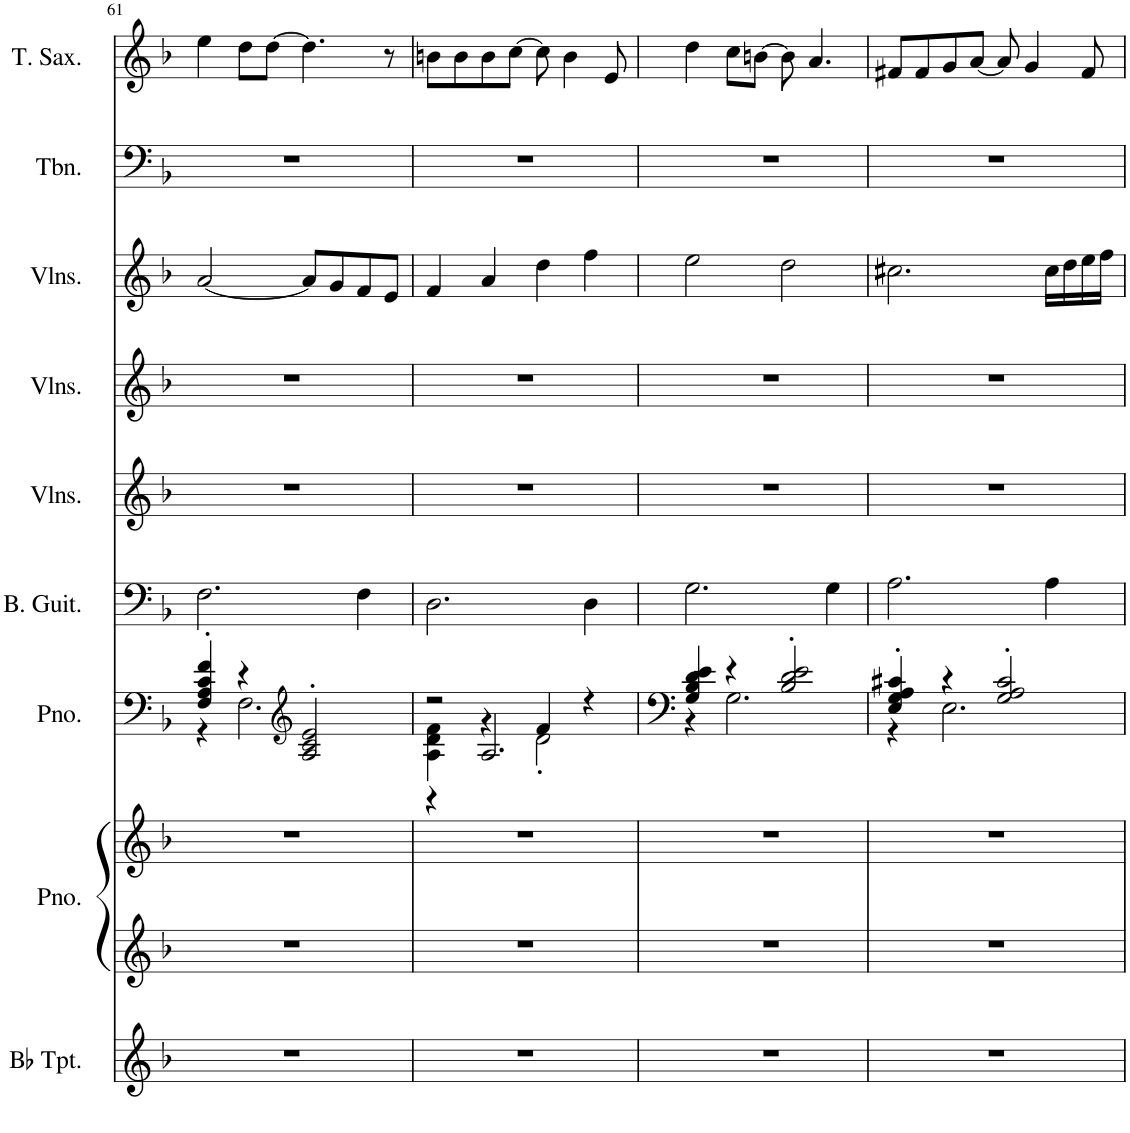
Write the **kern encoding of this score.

**kern	**kern	**kern	**kern	**kern	**kern	**kern	**kern	**kern	**kern
*part9	*part8	*part8	*part7	*part6	*part5	*part4	*part3	*part2	*part1
*staff10	*staff9	*staff8	*staff7	*staff6	*staff5	*staff4	*staff3	*staff2	*staff1
*I"Bb Trumpet, Trumpet 123	*I"Piano, Piano R	*	*I"Piano, Piano L	*I"Bass Guitar, Bass	*I"Violins, Strings	*I"Violins, Strings	*I"Violins,  Strings	*I"Trombone, vokal 1.2.3	*I"Tenor Saxophone, SOLO
*I'Bb Tpt.	*I'Pno.	*	*I'Pno.	*I'B. Guit.	*I'Vlns.	*I'Vlns.	*I'Vlns.	*I'Tbn.	*I'T. Sax.
!!LO:PB:g=z
*clefG2	*clefG2	*clefG2	*clefG2	*clefF4	*clefG2	*clefG2	*clefG2	*clefF4	*clefG2
*Trd1c2	*	*	*	*Trd7c12	*	*	*	*	*Trd8c14
*k[b-]	*k[b-]	*k[b-]	*k[b-]	*k[b-]	*k[b-]	*k[b-]	*k[b-]	*k[b-]	*k[b-]
*M4/4	*M4/4	*M4/4	*M4/4	*M4/4	*M4/4	*M4/4	*M4/4	*M4/4	*M4/4
=61	=61	=61	=61	=61	=61	=61	=61	=61	=61
*	*	*	*^	*	*	*	*	*	*
1r	1r	1r	4F/' 4A/' 4c/' 4f/'	4r	2.F\	1r	1r	[2a/	1r	4ee\
.	.	.	4r	2.F\	.	.	.	.	.	8dd\L
.	.	.	.	.	.	.	.	.	.	[8dd\J
*	*	*	*clefG2	*	*	*	*	*	*	*
.	.	.	2A/' 2c/' 2e/'	.	.	.	.	8a/L]	.	4.dd\]
.	.	.	.	.	.	.	.	8g/	.	.
.	.	.	.	.	4F\	.	.	8f/	.	.
.	.	.	.	.	.	.	.	8e/J	.	8r
=62	=62	=62	=62	=62	=62	=62	=62	=62	=62	=62
*	*	*	*	*^	*	*	*	*	*	*
1r	1r	1r	2r	4A\ 4d\ 4f\	4r	2.D\	1r	1r	4f/	1r	8bn\L
.	.	.	.	.	.	.	.	.	.	.	8b\
.	.	.	.	4r	2.A/	.	.	.	4a/	.	8b\
.	.	.	.	.	.	.	.	.	.	.	[8cc\J
.	.	.	4f/	2d'\	.	.	.	.	4dd\	.	8cc\]
.	.	.	.	.	.	.	.	.	.	.	4b\
.	.	.	4r	.	.	4D\	.	.	4ff\	.	.
.	.	.	.	.	.	.	.	.	.	.	8e/
*	*	*	*	*v	*v	*	*	*	*	*	*
=63	=63	=63	=63	=63	=63	=63	=63	=63	=63	=63
1r	1r	1r	4G/ 4B-/ 4d/ 4e/	4r	2.G\	1r	1r	2ee\	1r	4dd\
.	.	.	4r	2.G\	.	.	.	.	.	8cc\L
.	.	.	.	.	.	.	.	.	.	[8bn\J
.	.	.	2B-/' 2d/' 2e/'	.	.	.	.	2dd\	.	8b\]
.	.	.	.	.	.	.	.	.	.	4.a/
.	.	.	.	.	4G\	.	.	.	.	.
=64	=64	=64	=64	=64	=64	=64	=64	=64	=64	=64
1r	1r	1r	4E/' 4G/' 4A/' 4c#X/'	4r	2.A\	1r	1r	2.cc#X\	1r	8f#X/L
.	.	.	.	.	.	.	.	.	.	8f#/
.	.	.	4r	2.E\	.	.	.	.	.	8g/
.	.	.	.	.	.	.	.	.	.	[8a/J
.	.	.	2G/' 2A/' 2c#/'	.	.	.	.	.	.	8a/]
.	.	.	.	.	.	.	.	.	.	4g/
.	.	.	.	.	4A\	.	.	16cc#\LL	.	.
.	.	.	.	.	.	.	.	16dd\	.	.
.	.	.	.	.	.	.	.	16ee\	.	8f#/
.	.	.	.	.	.	.	.	16ff\JJ	.	.
*	*	*	*v	*v	*	*	*	*	*	*
=	=	=	=	=	=	=	=	=	=
*-	*-	*-	*-	*-	*-	*-	*-	*-	*-
